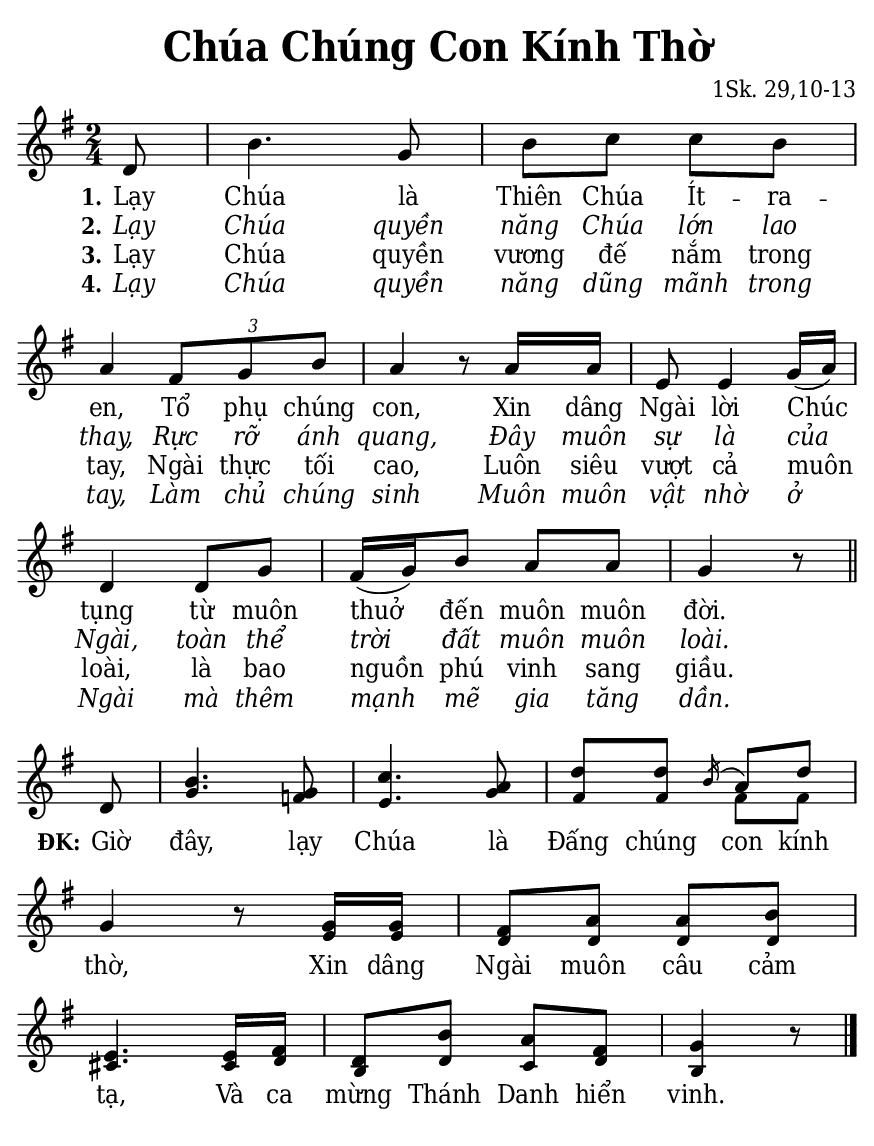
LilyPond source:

% Cài đặt chung\
\version "2.22.1"
\include "english.ly"

\header {
  title = \markup { \fontsize #1 "Chúa Chúng Con Kính Thờ" }
  composer = "1Sk. 29,10-13"
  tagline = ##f
}

% Nhạc phiên khúc
nhacPhienKhucSop = \relative c' {
  \partial 8 d8 |
  b'4. g8 |
  b c c b |
  a4 \tuplet 3/2 { fs8 g b } |
  a4 r8 a16 a |
  e8 e4 g16 (a) |
  d,4 d8 g |
  fs16 (g) b8 a a |
  g4 r8 \bar "||" \break
  
  d |
  b'4. g8 |
  c4. a8 |
  d d \slashedGrace { b16 ( } a8) [d] |
  g,4 r8 g16 g |
  fs8 a a b |
  e,4. e16 fs |
  d8 b' a fs |
  g4 r8 \bar "|."
}

nhacPhienKhucAlto = \relative c' {
  r8 |
  R2*7
  r4.
  d8 |
  g4. f!8 |
  e4. g8 |
  fs fs fs fs |
  g4 r8 e16 e |
  d8 d d d |
  cs4. cs16 d |
  b8 d c d |
  b4 r8
}

% Lời phiên khúc
loiPhienKhucSop = \lyrics {
  <<
    {
      \set stanza = "1."
      Lạy Chúa là Thiên Chúa Ít -- ra -- en,
      Tổ phụ chúng con,
      Xin dâng Ngài lời Chúc tụng
      từ muôn thuở đến muôn muôn đời.
    }
    \new Lyrics {
	    \set associatedVoice = "beSop"
	    \set stanza = "2."
      \override Lyrics.LyricText.font-shape = #'italic
	    Lạy Chúa quyền năng Chúa lớn lao thay,
	    Rực rỡ ánh quang,
	    Đây muôn sự là của Ngài,
	    toàn thể trời đất muôn muôn loài.
    }
    \new Lyrics {
	    \set associatedVoice = "beSop"
	    \set stanza = "3."
	    Lạy Chúa quyền vương đế nắm trong tay,
	    Ngài thực tối cao,
	    Luôn siêu vượt cả muôn loài,
	    là bao nguồn phú vinh sang giầu.
    }
    \new Lyrics {
	    \set associatedVoice = "beSop"
	    \set stanza = "4."
      \override Lyrics.LyricText.font-shape = #'italic
	    Lạy Chúa quyền năng dũng mãnh trong tay,
	    Làm chủ chúng sinh
	    Muôn muôn vật nhờ ở Ngài mà thêm mạnh mẽ gia tăng dần.
    }
  >>
  \set stanza = "ĐK:"
  Giờ đây, lạy Chúa là Đấng chúng con kính thờ,
  Xin dâng Ngài muôn câu cảm tạ,
  Và ca mừng Thánh Danh hiển vinh.
}

% Dàn trang
\paper {
  #(set-paper-size "a5")
  top-margin = 3\mm
  bottom-margin = 3\mm
  left-margin = 3\mm
  right-margin = 3\mm
  indent = #0
  #(define fonts
	 (make-pango-font-tree "Deja Vu Serif Condensed"
	 		       "Deja Vu Serif Condensed"
			       "Deja Vu Serif Condensed"
			       (/ 20 20)))
  print-page-number = ##f
  system-system-spacing = #'((basic-distance . 0.1) (padding . 2.5))
}

TongNhip = {
  \key g \major \time 2/4
  \set Timing.beamExceptions = #'()
  \set Timing.baseMoment = #(ly:make-moment 1/4)
}

% Đổi kích thước nốt cho bè phụ
notBePhu =
#(define-music-function (font-size music) (number? ly:music?)
   (for-some-music
     (lambda (m)
       (if (music-is-of-type? m 'rhythmic-event)
           (begin
             (set! (ly:music-property m 'tweaks)
                   (cons `(font-size . ,font-size)
                         (ly:music-property m 'tweaks)))
             #t)
           #f))
     music)
   music)

\score {
  \new ChoirStaff <<
    \new Staff \with {
        \consists "Merge_rests_engraver"
        printPartCombineTexts = ##f
      }
      <<
      \new Voice \TongNhip \partCombine 
        \nhacPhienKhucSop
        \notBePhu -1 { \nhacPhienKhucAlto }
      \new NullVoice = beSop \nhacPhienKhucSop
      \new Lyrics \lyricsto beSop \loiPhienKhucSop
      >>
  >>
  \layout {
    \override Lyrics.LyricSpace.minimum-distance = #1.5
    \override Score.BarNumber.break-visibility = ##(#f #f #f)
    \override Score.SpacingSpanner.uniform-stretching = ##t
  } 
}
